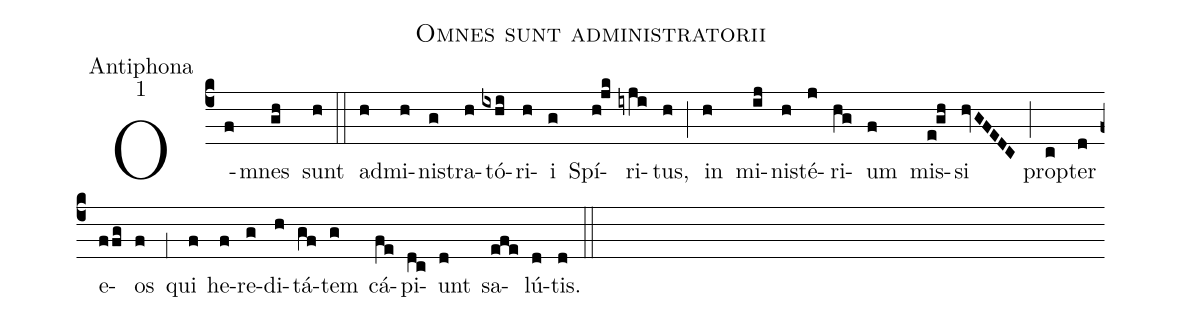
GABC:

name:Omnes sunt administratorii;
office-part:Antiphona;
mode:1;
%%
(c4) O(f)mnes(gh) sunt(h) (::) ad(h)mi(h)ni(g)stra(h)tó(ixhi)ri(h)i(g) Spí(h!jk)ri(iyji)tus,(h) (;) in(h) mi(ij)ni(h)sté(j)ri(hg)um(f) mis(e!gh)si(hvGFEDC) (;) prop(c)ter(d) e(ffg)os(f) (;1) qui(f) he(f)re(g)di(h)tá(gf)tem(g) cá(fe)pi(dc)unt(d) sa(efe)lú(d)tis.(d) (::)
